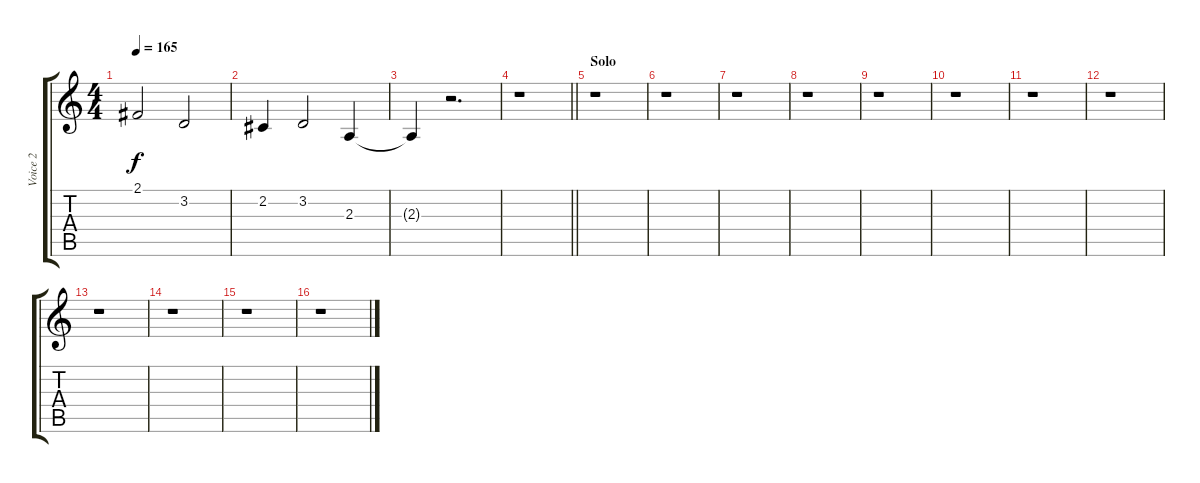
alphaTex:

\track ("Voice 2" "Voice 2") {instrument cello}
\staff {score tabs}
\tuning (E4 B3 G3 D3 A2 E2) {hide}
\ts (4 4)
\tempo 165
\clef g2
\ks c
2.1.2{dy f} 3.2.2 |
2.2.4 3.2.2 2.3.4 |
2.3{t}.4 r.2{d} |
\barLineRight lightlight
r.1 |
\section ("" "Solo")
r.1 |
r.1 |
r.1 |
r.1 |
r.1 |
r.1 |
r.1 |
r.1 |
r.1 |
r.1 |
r.1 |
r.1
